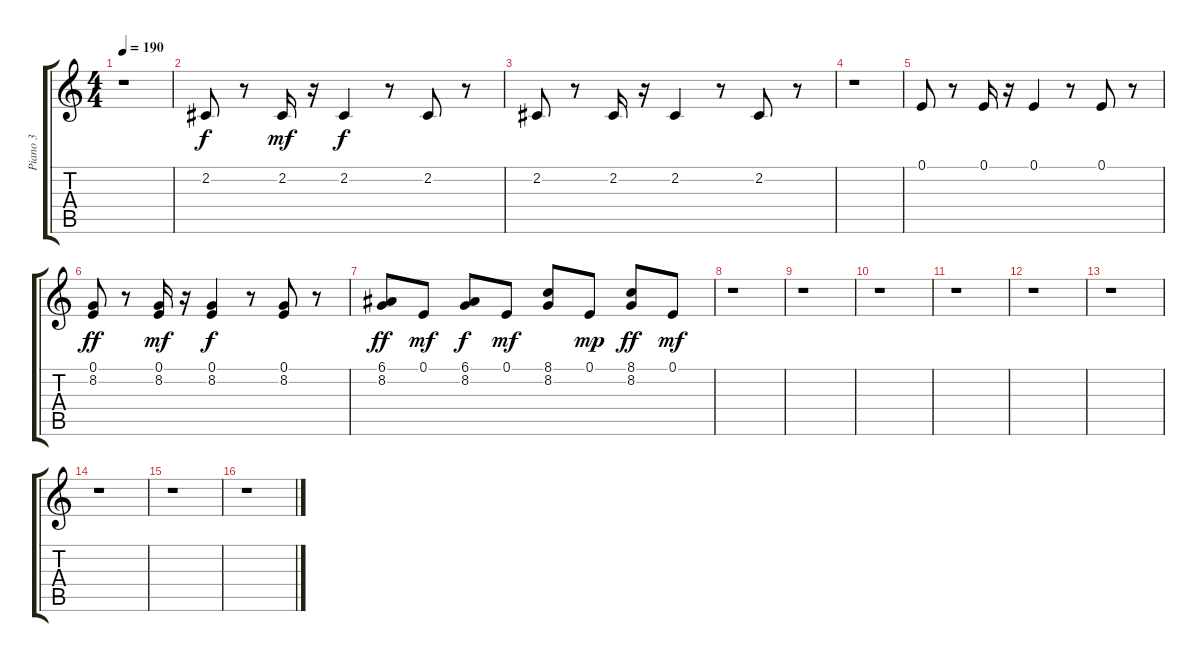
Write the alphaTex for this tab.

\track ("Piano 3" "Piano 3") {instrument electricgrandpiano}
\staff {score tabs}
\tuning (E4 B3 G3 D3 A2 E2) {hide}
\ts (4 4)
\tempo 190
\clef g2
\ks c
r.1{dy ff} |
2.2.8{dy f} r.8 2.2.16{dy mf} r.16 2.2.4{dy f} r.8 2.2.8 r.8 |
2.2.8 r.8 2.2.16 r.16 2.2.4 r.8 2.2.8 r.8 |
r.1 |
0.1.8 r.8 0.1.16 r.16 0.1.4 r.8 0.1.8 r.8 |
(0.1 8.2).8{dy ff} r.8 (0.1 8.2).16{dy mf} r.16 (0.1 8.2).4{dy f} r.8 (0.1 8.2).8 r.8 |
(6.1 8.2).8{dy ff} 0.1.8{dy mf} (6.1 8.2).8{dy f} 0.1.8{dy mf} (8.1 8.2).8 0.1.8{dy mp} (8.1 8.2).8{dy ff} 0.1.8{dy mf} |
r.1 |
r.1 |
r.1 |
r.1 |
r.1 |
r.1 |
r.1 |
r.1 |
r.1
